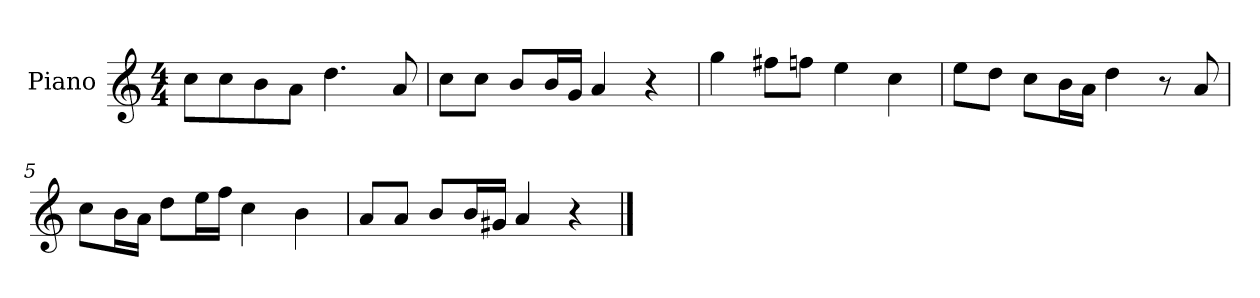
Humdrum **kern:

**kern
*part1
*staff1
*I"Piano
*I'P-no
*clefG2
*k[]
*M4/4
*MM90
=1
8cc\L
8cc\
8b\
8a\J
4.dd\
8a/
=2
8cc\L
8cc\J
8b/L
16b/L
16g/JJ
4a/
4r
=3
4gg\
8ff#X\L
8ffn\J
4ee\
4cc\
=4
8ee\L
8dd\J
8cc\L
16b\L
16a\JJ
4dd\
8r
8a/
=5
8cc\L
16b\L
16a\JJ
8dd\L
16ee\L
16ff\JJ
4cc\
4b\
!!LO:LB:g=z
=6
8a/L
8a/J
8b/L
16b/L
16g#X/JJ
4a/
4r
==
*-
